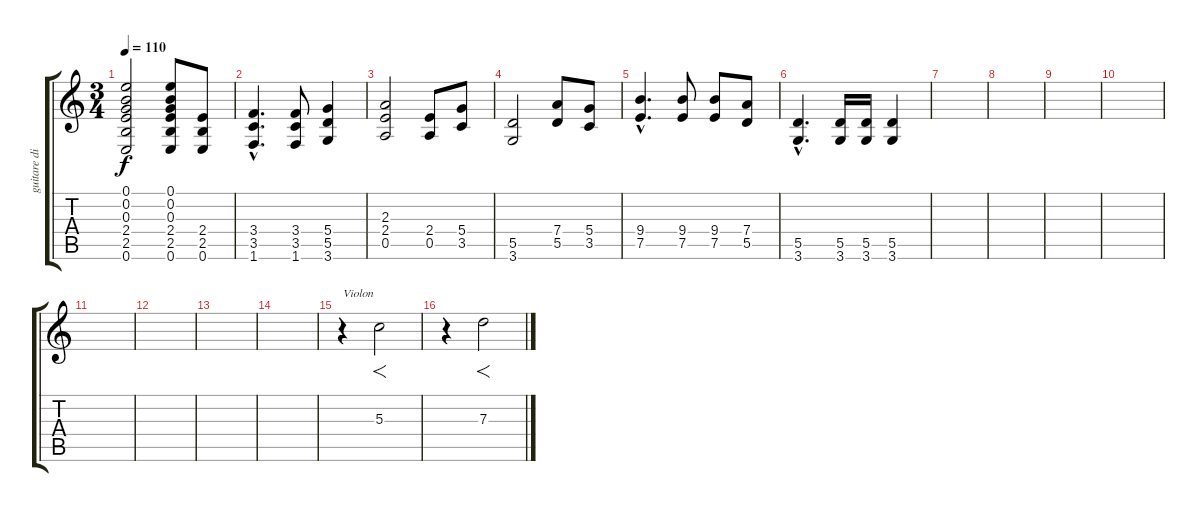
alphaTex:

\track ("guitare disto" "guitare di") {instrument distortionguitar}
\staff {score tabs}
\tuning (E4 B3 G3 D3 A2 E2) {hide}
\ts (3 4)
\tempo 110
\clef g2
\ks c
(0.1 0.2 0.3 2.4 2.5 0.6).2{dy f} (0.1 0.2 0.3 2.4 2.5 0.6).8 (2.4 2.5 0.6).8 |
(3.4{hac} 3.5{hac} 1.6{hac}).4{d} (3.4 3.5 1.6).8 (5.4 5.5 3.6).4 |
(2.3 2.4 0.5).2 (2.4 0.5).8 (5.4 3.5).8 |
(5.5 3.6).2 (7.4 5.5).8 (5.4 3.5).8 |
(9.4{hac} 7.5{hac}).4{d} (9.4 7.5).8 (9.4 7.5).8 (7.4 5.5).8 |
(5.5{hac} 3.6{hac}).4{d} (5.5 3.6).16 (5.5 3.6).16 (5.5 3.6).4 |
|
|
|
|
|
|
|
|
r.4{txt "Violon" instrument viola} 5.3.2{f} |
r.4 7.3.2{f}
